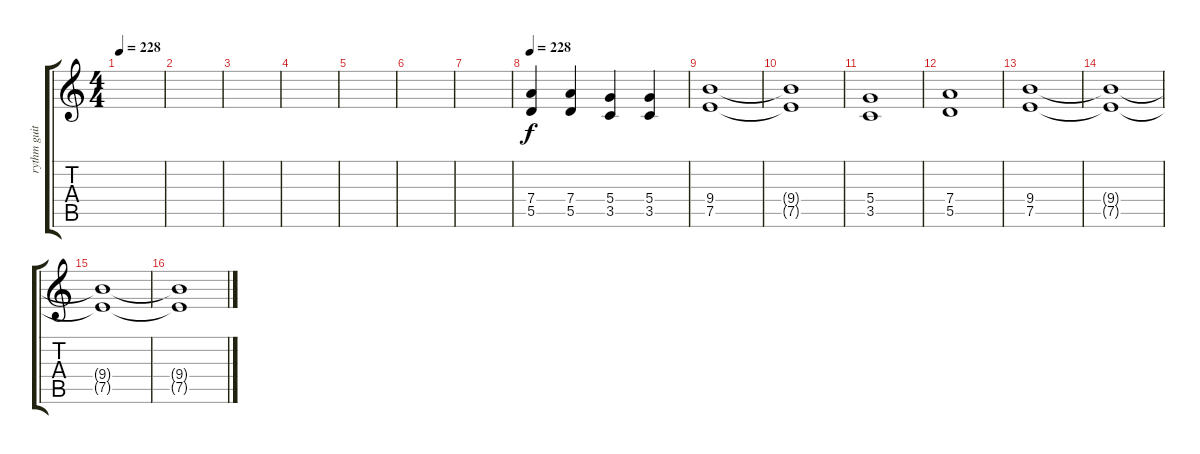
\track ("rythm guitar" "rythm guit") {instrument overdrivenguitar}
\staff {score tabs}
\tuning (E4 B3 G3 D3 A2 E2) {hide}
\ts (4 4)
\tempo 228
\clef g2
\ks c
|
|
|
|
|
|
|
\tempo 228
(7.4 5.5).4 (7.4 5.5).4 (5.4 3.5).4 (5.4 3.5).4 |
(9.4 7.5).1 |
(9.4{t} 7.5{t}).1 |
(5.4 3.5).1 |
(7.4 5.5).1 |
(9.4 7.5).1 |
(9.4{t} 7.5{t}).1 |
(9.4{t} 7.5{t}).1 |
(9.4{t} 7.5{t}).1
